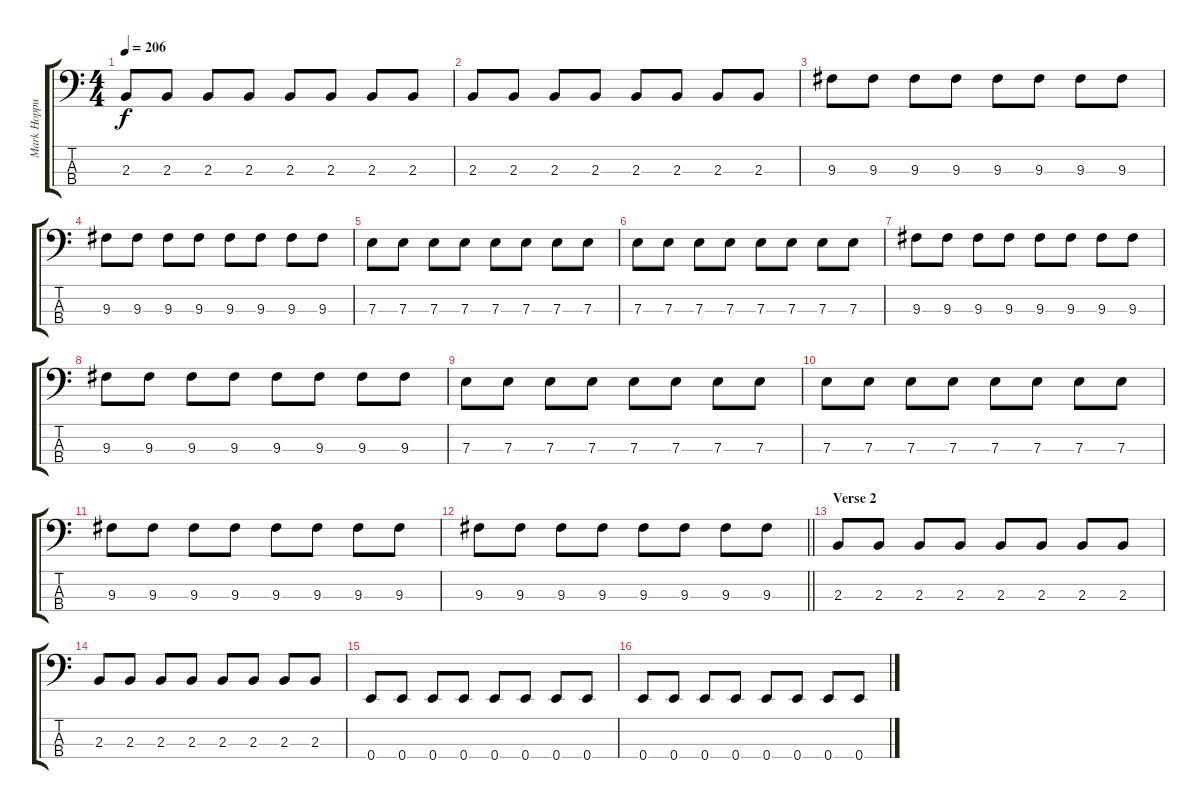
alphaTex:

\track ("Mark Hoppus - Bass" "Mark Hoppu") {instrument electricbasspick}
\staff {score tabs}
\tuning (G2 D2 A1 E1) {hide}
\ts (4 4)
\tempo 206
\clef f4
\ks c
2.3.8{dy f} 2.3.8 2.3.8 2.3.8 2.3.8 2.3.8 2.3.8 2.3.8 |
2.3.8 2.3.8 2.3.8 2.3.8 2.3.8 2.3.8 2.3.8 2.3.8 |
9.3.8 9.3.8 9.3.8 9.3.8 9.3.8 9.3.8 9.3.8 9.3.8 |
9.3.8 9.3.8 9.3.8 9.3.8 9.3.8 9.3.8 9.3.8 9.3.8 |
7.3.8 7.3.8 7.3.8 7.3.8 7.3.8 7.3.8 7.3.8 7.3.8 |
7.3.8 7.3.8 7.3.8 7.3.8 7.3.8 7.3.8 7.3.8 7.3.8 |
9.3.8 9.3.8 9.3.8 9.3.8 9.3.8 9.3.8 9.3.8 9.3.8 |
9.3.8 9.3.8 9.3.8 9.3.8 9.3.8 9.3.8 9.3.8 9.3.8 |
7.3.8 7.3.8 7.3.8 7.3.8 7.3.8 7.3.8 7.3.8 7.3.8 |
7.3.8 7.3.8 7.3.8 7.3.8 7.3.8 7.3.8 7.3.8 7.3.8 |
9.3.8 9.3.8 9.3.8 9.3.8 9.3.8 9.3.8 9.3.8 9.3.8 |
\barLineRight lightlight
9.3.8 9.3.8 9.3.8 9.3.8 9.3.8 9.3.8 9.3.8 9.3.8 |
\section ("" "Verse 2")
2.3.8 2.3.8 2.3.8 2.3.8 2.3.8 2.3.8 2.3.8 2.3.8 |
2.3.8 2.3.8 2.3.8 2.3.8 2.3.8 2.3.8 2.3.8 2.3.8 |
0.4.8 0.4.8 0.4.8 0.4.8 0.4.8 0.4.8 0.4.8 0.4.8 |
0.4.8 0.4.8 0.4.8 0.4.8 0.4.8 0.4.8 0.4.8 0.4.8
